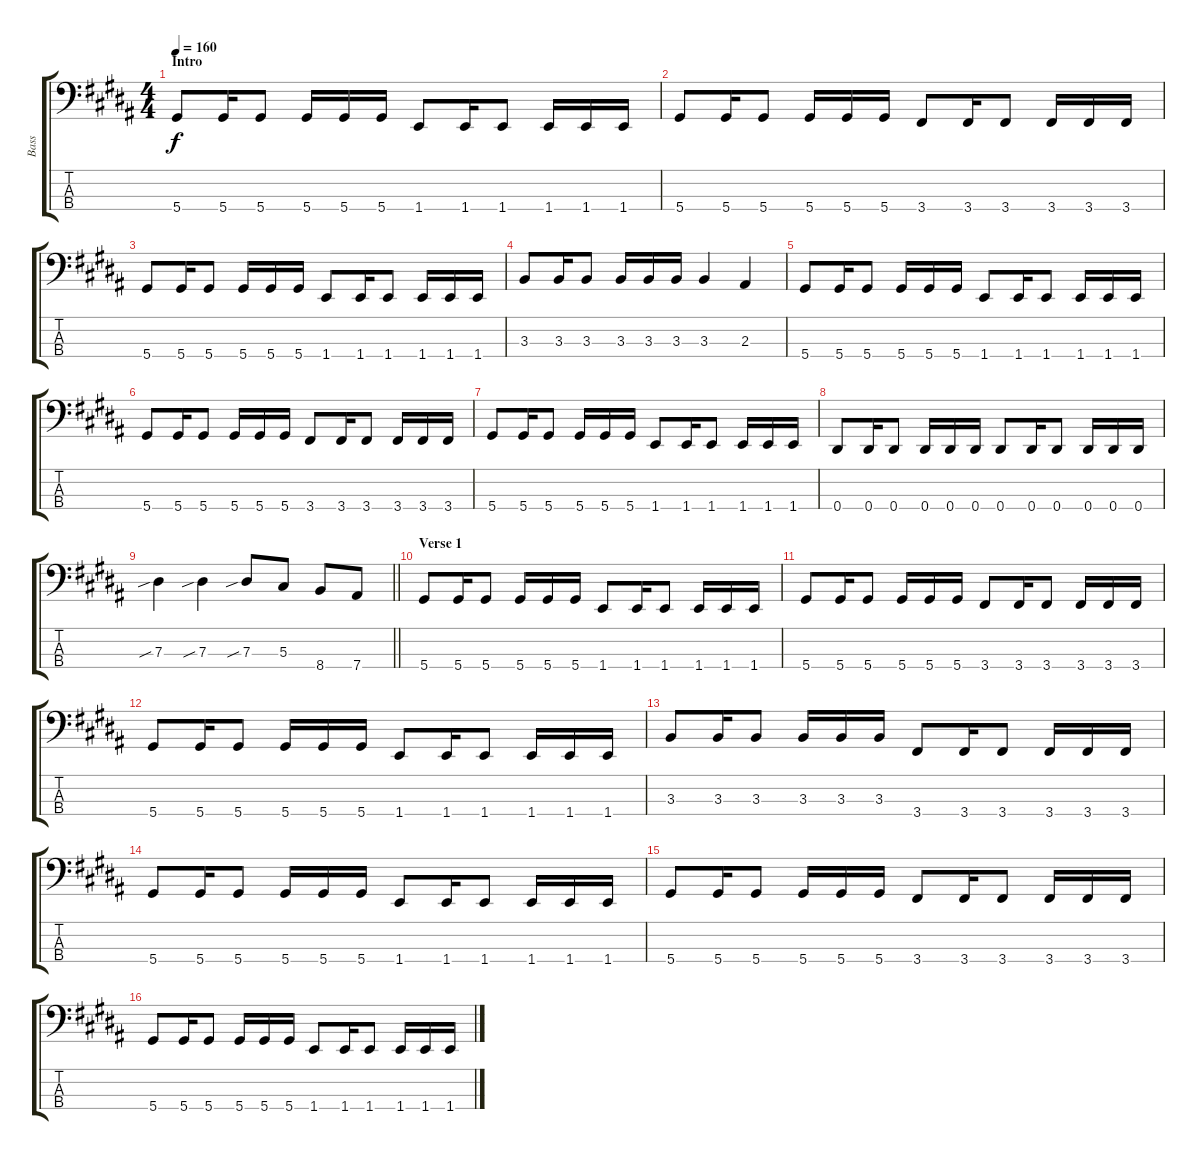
\track ("Bass" "Bass") {instrument electricbasspick}
\staff {score tabs}
\tuning (Gb2 Db2 Ab1 Eb1) {hide}
\ts (4 4)
\section ("" "Intro")
\tempo 160
\clef f4
\ks g#minor
5.4.8{dy f instrument electricbasspick} 5.4.16 5.4.8 5.4.16 5.4.16 5.4.16 1.4.8 1.4.16 1.4.8 1.4.16 1.4.16 1.4.16 |
5.4.8 5.4.16 5.4.8 5.4.16 5.4.16 5.4.16 3.4.8 3.4.16 3.4.8 3.4.16 3.4.16 3.4.16 |
5.4.8 5.4.16 5.4.8 5.4.16 5.4.16 5.4.16 1.4.8 1.4.16 1.4.8 1.4.16 1.4.16 1.4.16 |
3.3.8 3.3.16 3.3.8 3.3.16 3.3.16 3.3.16 3.3.4 2.3.4 |
5.4.8 5.4.16 5.4.8 5.4.16 5.4.16 5.4.16 1.4.8 1.4.16 1.4.8 1.4.16 1.4.16 1.4.16 |
5.4.8 5.4.16 5.4.8 5.4.16 5.4.16 5.4.16 3.4.8 3.4.16 3.4.8 3.4.16 3.4.16 3.4.16 |
5.4.8 5.4.16 5.4.8 5.4.16 5.4.16 5.4.16 1.4.8 1.4.16 1.4.8 1.4.16 1.4.16 1.4.16 |
0.4.8 0.4.16 0.4.8 0.4.16 0.4.16 0.4.16 0.4.8 0.4.16 0.4.8 0.4.16 0.4.16 0.4.16 |
\barLineRight lightlight
7.3{sib}.4 7.3{sib}.4 7.3{sib}.8 5.3.8 8.4.8 7.4.8 |
\section ("" "Verse 1")
5.4.8 5.4.16 5.4.8 5.4.16 5.4.16 5.4.16 1.4.8 1.4.16 1.4.8 1.4.16 1.4.16 1.4.16 |
5.4.8 5.4.16 5.4.8 5.4.16 5.4.16 5.4.16 3.4.8 3.4.16 3.4.8 3.4.16 3.4.16 3.4.16 |
5.4.8 5.4.16 5.4.8 5.4.16 5.4.16 5.4.16 1.4.8 1.4.16 1.4.8 1.4.16 1.4.16 1.4.16 |
3.3.8 3.3.16 3.3.8 3.3.16 3.3.16 3.3.16 3.4.8 3.4.16 3.4.8 3.4.16 3.4.16 3.4.16 |
5.4.8 5.4.16 5.4.8 5.4.16 5.4.16 5.4.16 1.4.8 1.4.16 1.4.8 1.4.16 1.4.16 1.4.16 |
5.4.8 5.4.16 5.4.8 5.4.16 5.4.16 5.4.16 3.4.8 3.4.16 3.4.8 3.4.16 3.4.16 3.4.16 |
5.4.8 5.4.16 5.4.8 5.4.16 5.4.16 5.4.16 1.4.8 1.4.16 1.4.8 1.4.16 1.4.16 1.4.16
